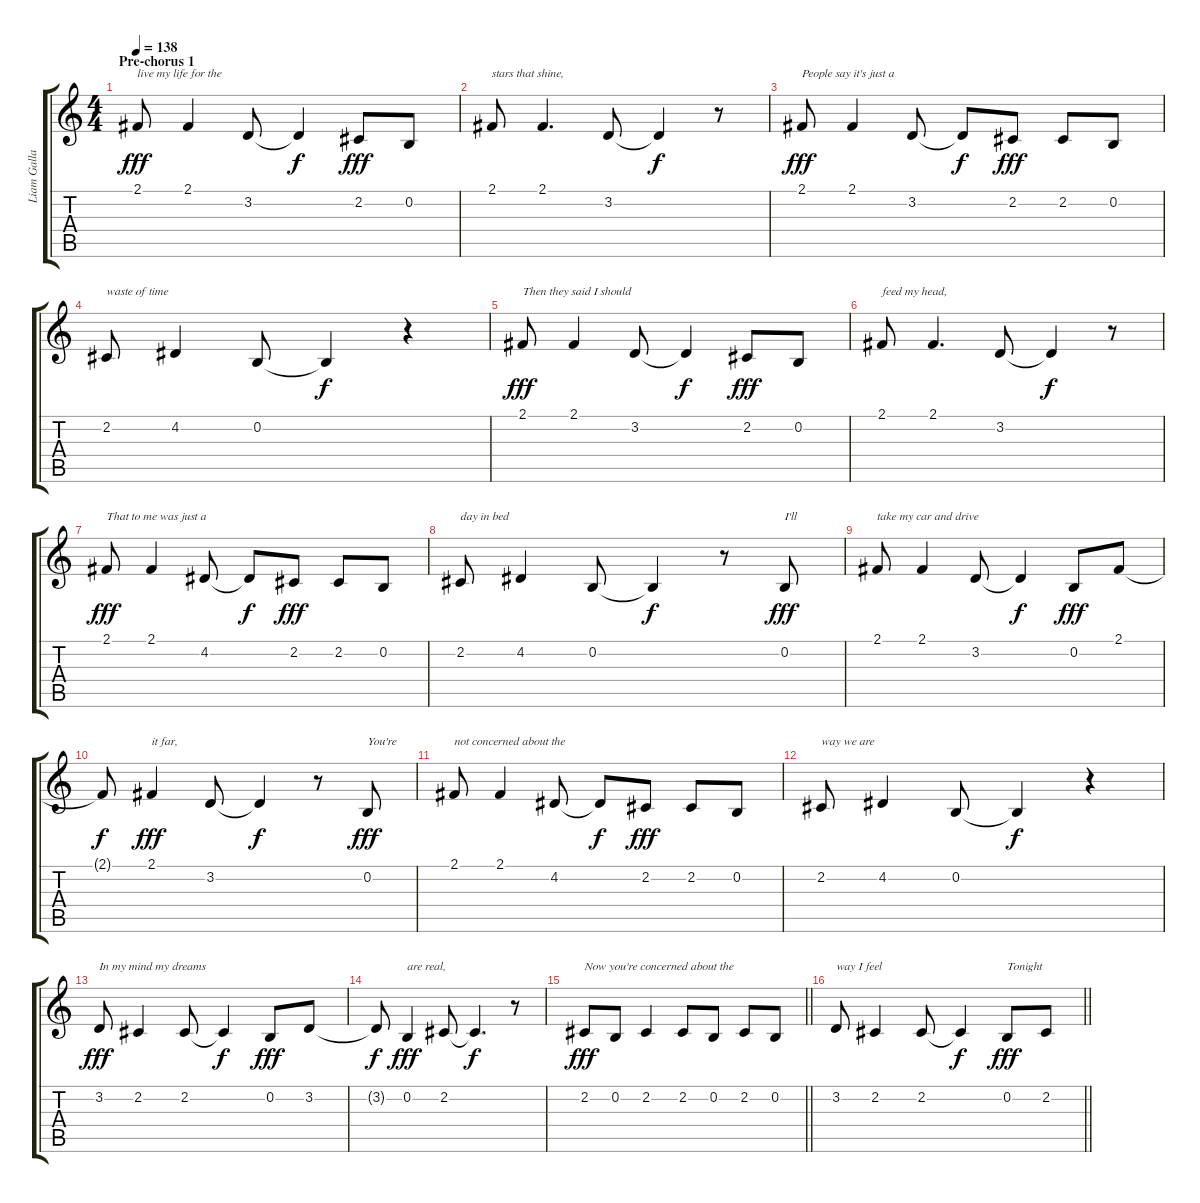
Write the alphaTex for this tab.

\track ("Liam Gallagher" "Liam Galla") {instrument tenorsax}
\staff {score tabs}
\tuning (E4 B3 G3 D3 A2 E2) {hide}
\ts (4 4)
\section ("" "Pre-chorus 1")
\tempo 138
\clef g2
\ks c
2.1.8{txt "live my life for the" dy fff} 2.1.4 3.2.8 3.2{t}.4{dy f} 2.2.8{dy fff} 0.2.8 |
2.1.8{txt "stars that shine,"} 2.1.4{d} 3.2.8 3.2{t}.4{dy f} r.8 |
2.1.8{txt "People say it's just a" dy fff} 2.1.4 3.2.8 3.2{t}.8{dy f} 2.2.8{dy fff} 2.2.8 0.2.8 |
2.2.8{txt "waste of time"} 4.2.4 0.2.8 0.2{t}.4{dy f} r.4 |
2.1.8{txt "Then they said I should" dy fff} 2.1.4 3.2.8 3.2{t}.4{dy f} 2.2.8{dy fff} 0.2.8 |
2.1.8{txt "feed my head,"} 2.1.4{d} 3.2.8 3.2{t}.4{dy f} r.8 |
2.1.8{txt "That to me was just a" dy fff} 2.1.4 4.2.8 4.2{t}.8{dy f} 2.2.8{dy fff} 2.2.8 0.2.8 |
2.2.8{txt "day in bed"} 4.2.4 0.2.8 0.2{t}.4{dy f} r.8 0.2.8{txt "I'll" dy fff} |
2.1.8{txt "take my car and drive"} 2.1.4 3.2.8 3.2{t}.4{dy f} 0.2.8{dy fff} 2.1.8 |
2.1{t}.8{dy f} 2.1.4{txt "it far," dy fff} 3.2.8 3.2{t}.4{dy f} r.8 0.2.8{txt "You're" dy fff} |
2.1.8{txt "not concerned about the"} 2.1.4 4.2.8 4.2{t}.8{dy f} 2.2.8{dy fff} 2.2.8 0.2.8 |
2.2.8{txt "way we are"} 4.2.4 0.2.8 0.2{t}.4{dy f} r.4 |
3.2.8{txt "In my mind my dreams" dy fff} 2.2.4 2.2.8 2.2{t}.4{dy f} 0.2.8{dy fff} 3.2.8 |
3.2{t}.8{dy f} 0.2.4{txt "are real," dy fff} 2.2.8 2.2{t}.4{d dy f} r.8 |
\barLineRight lightlight
2.2.8{txt "Now you're concerned about the" dy fff} 0.2.8 2.2.4 2.2.8 0.2.8 2.2.8 0.2.8 |
\barLineRight lightlight
3.2.8{txt "way I feel"} 2.2.4 2.2.8 2.2{t}.4{dy f} 0.2.8{txt "Tonight" dy fff} 2.2.8
